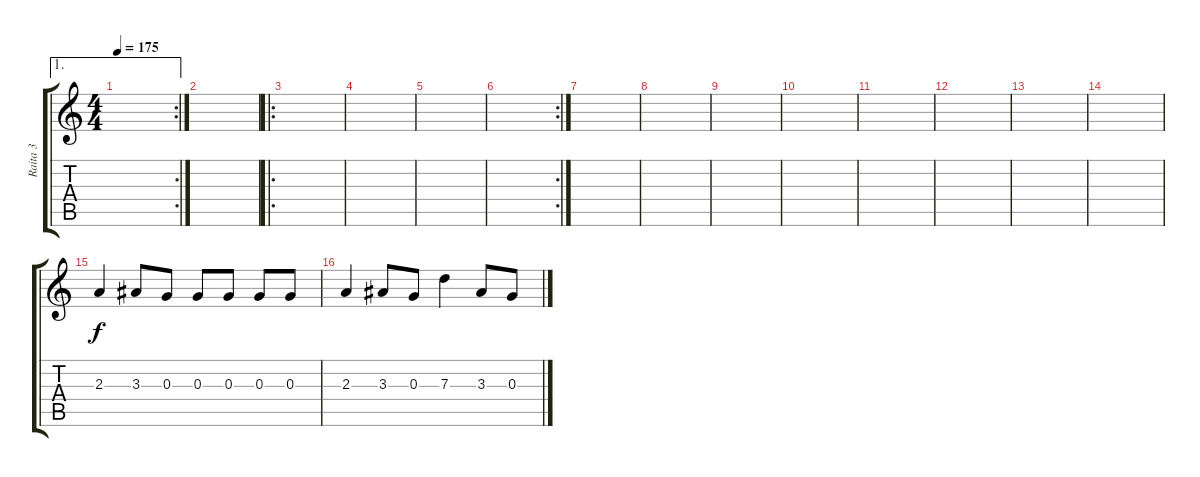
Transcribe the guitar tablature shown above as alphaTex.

\track ("Raita 3" "Raita 3") {instrument distortionguitar}
\staff {score tabs}
\tuning (E4 C4 G3 C3 G2 C2) {hide}
\ae 1
\rc 2
\ts (4 4)
\tempo 175
\clef g2
\ks c
|
|
\ro
|
|
|
\rc 2
|
|
|
|
|
|
|
|
|
2.3.4 3.3.8 0.3.8 0.3.8 0.3.8 0.3.8 0.3.8 |
2.3.4 3.3.8 0.3.8 7.3.4 3.3.8 0.3.8
